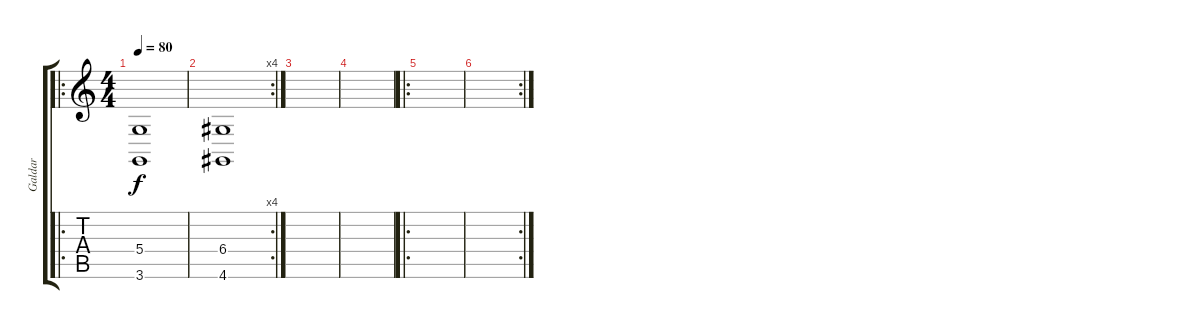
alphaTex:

\track ("Galdar" "Galdar") {instrument pad4choir}
\staff {score tabs}
\tuning (E4 B3 G3 D3 A2 E2) {hide}
\ro
\ts (4 4)
\tempo 80
\clef g2
\ks c
(5.4 3.6).1{dy f} |
\rc 4
(6.4 4.6).1 |
|
|
\ro
|
\rc 2
